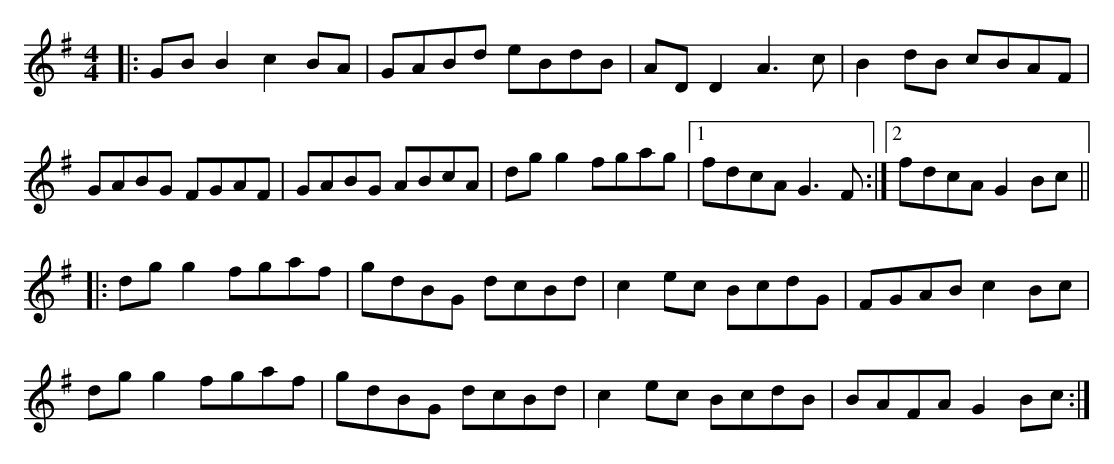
X:1
M:4/4
K:G
|:GB B2 c2 BA|GABd eBdB|AD D2 A3c|B2 dB cBAF|
GABG FGAF|GABG ABcA|dg g2 fgag|1 fdcA G3F:|2 fdcA G2Bc||
|:dg g2 fgaf|gdBG dcBd|c2 ec BcdG|FGAB c2Bc|
dg g2 fgaf|gdBG dcBd|c2 ec BcdB|BAFA G2Bc:|
